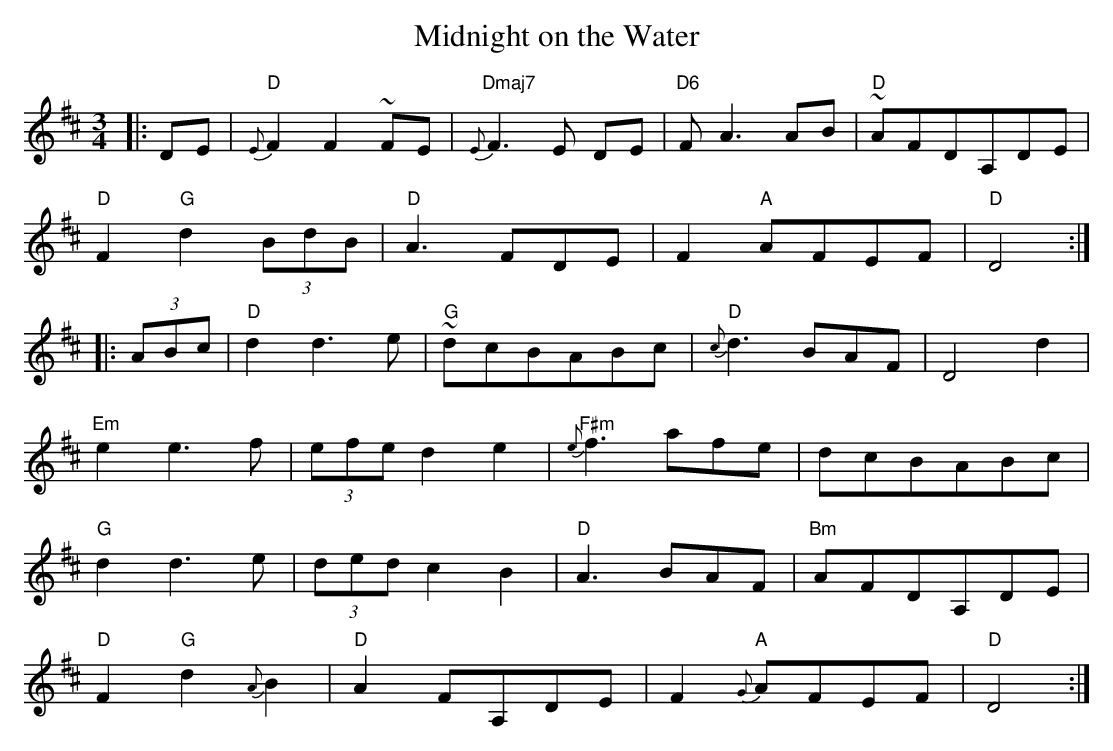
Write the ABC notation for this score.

X:1
T:Midnight on the Water
M:3/4
L:1/8
K:D
|:DE|\
"D"{E}F2F2~FE|"Dmaj7"{E}F3E DE|"D6"FA3AB|"D"~AFDA,DE|
"D"F2"G"d2(3BdB|"D"A3FDE|F2"A"AFEF|"D"D4:|
|:(3ABc|\
"D"d2d3e|"G"~dcBABc|"D"{c}d3BAF|D4d2|
"Em"e2e3f|(3efed2e2|"F#m"{e}f3afe|dcBABc|
"G"d2d3e|(3dedc2B2|"D"A3BAF|"Bm"AFDA,DE|
"D"F2"G"d2{A}B2|"D"A2FA,DE|F2"A"{G}AFEF|"D"D4:|
